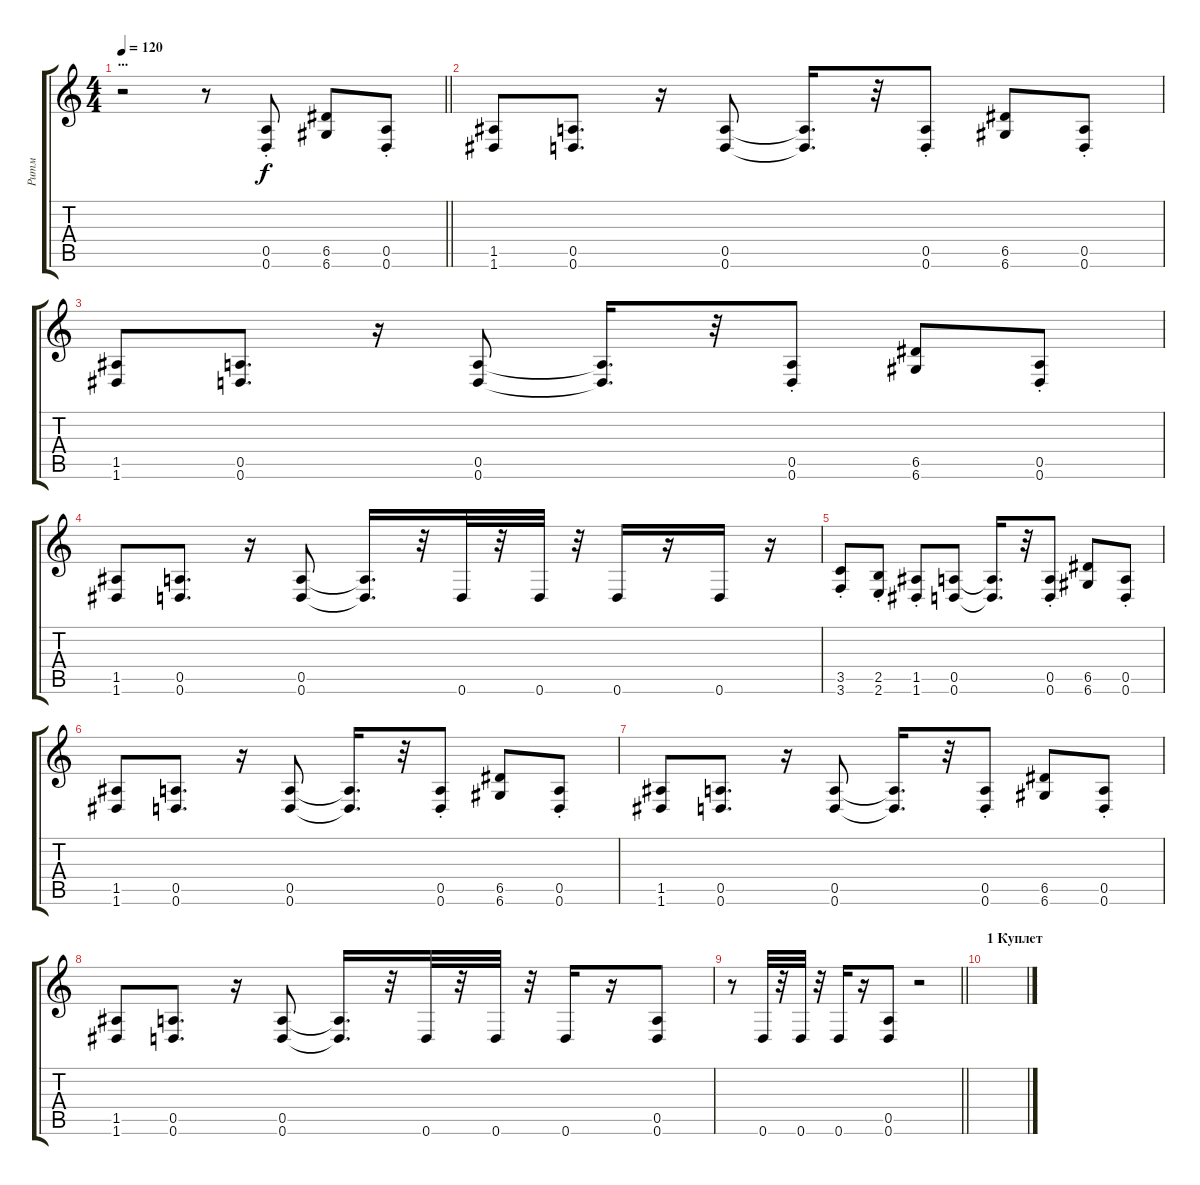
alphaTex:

\track ("Ритм" "Ритм") {instrument distortionguitar}
\staff {score tabs}
\tuning (E4 B3 G3 D3 A2 D2) {hide}
\ts (4 4)
\section ("" "...")
\tempo 120
\clef g2
\barLineRight lightlight
\ks c
r.2{dy f} r.8 (0.5{st} 0.6{st}).8 (6.5 6.6).8 (0.5{st} 0.6{st}).8 |
\section ("" "")
(1.5 1.6).8 (0.5 0.6).8{d} r.16 (0.5 0.6).8 (0.5{t} 0.6{t}).16{d} r.32 (0.5{st} 0.6{st}).8 (6.5 6.6).8 (0.5{st} 0.6{st}).8 |
(1.5 1.6).8 (0.5 0.6).8{d} r.16 (0.5 0.6).8 (0.5{t} 0.6{t}).16{d} r.32 (0.5{st} 0.6{st}).8 (6.5 6.6).8 (0.5{st} 0.6{st}).8 |
(1.5 1.6).8 (0.5 0.6).8{d} r.16 (0.5 0.6).8 (0.5{t} 0.6{t}).16{d} r.32 0.6.32 r.32 0.6.32 r.32 0.6.16 r.16 0.6.16 r.16 |
(3.5{st} 3.6{st}).8 (2.5{st} 2.6{st}).8 (1.5{st} 1.6{st}).8 (0.5 0.6).8 (0.5{t} 0.6{t}).16{d} r.32 (0.5{st} 0.6{st}).8 (6.5 6.6).8 (0.5{st} 0.6{st}).8 |
(1.5 1.6).8 (0.5 0.6).8{d} r.16 (0.5 0.6).8 (0.5{t} 0.6{t}).16{d} r.32 (0.5{st} 0.6{st}).8 (6.5 6.6).8 (0.5{st} 0.6{st}).8 |
(1.5 1.6).8 (0.5 0.6).8{d} r.16 (0.5 0.6).8 (0.5{t} 0.6{t}).16{d} r.32 (0.5{st} 0.6{st}).8 (6.5 6.6).8 (0.5{st} 0.6{st}).8 |
(1.5 1.6).8 (0.5 0.6).8{d} r.16 (0.5 0.6).8 (0.5{t} 0.6{t}).16{d} r.32 0.6.32 r.32 0.6.32 r.32 0.6.16 r.16 (0.5 0.6).8 |
\barLineRight lightlight
r.8 0.6.32 r.32 0.6.32 r.32 0.6.16 r.16 (0.5 0.6).8 r.2 |
\section ("" "1 Куплет")
